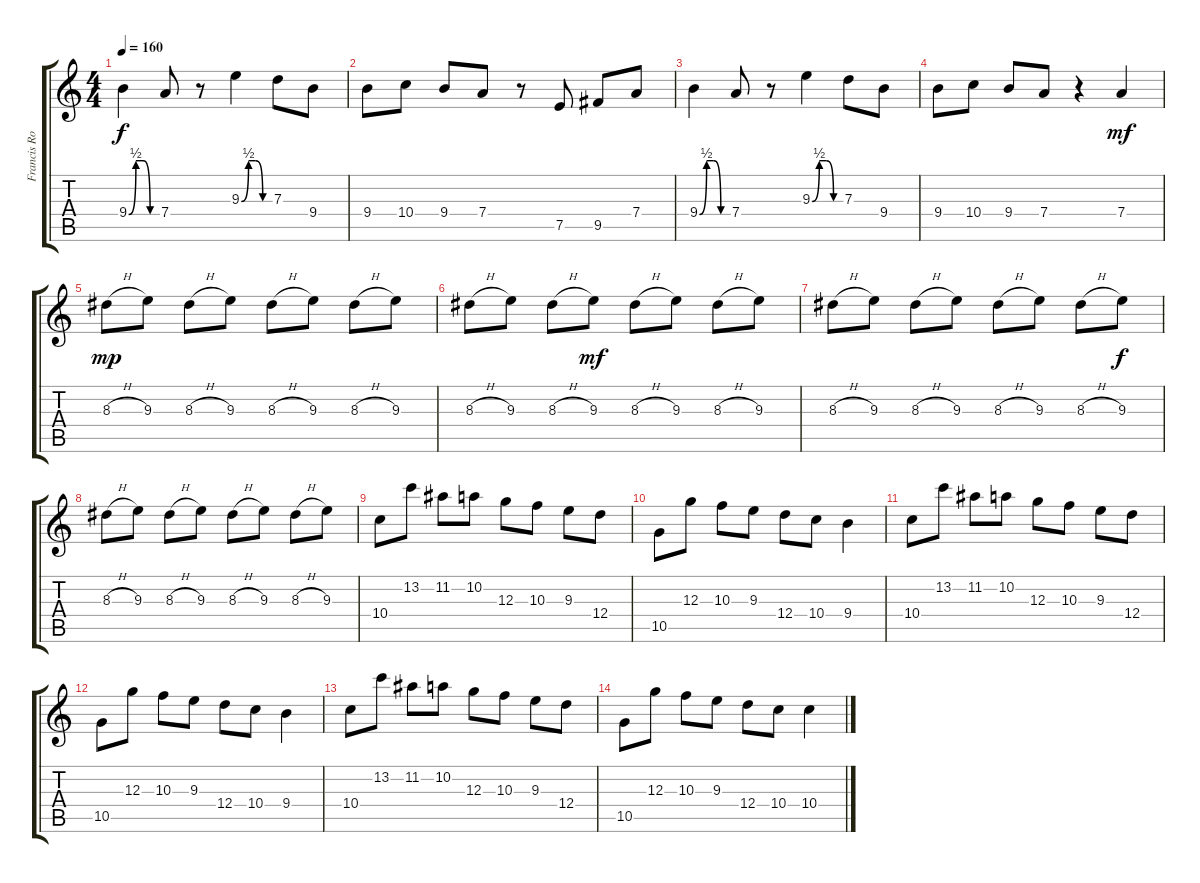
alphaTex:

\track ("Francis Rossi" "Francis Ro") {instrument overdrivenguitar}
\staff {score tabs}
\tuning (E4 B3 G3 D3 A2 E2) {hide}
\ts (4 4)
\tempo 160
\clef g2
\ks c
9.4{be (custom 0 0 15 2 30 2 45 0 60 0)}.4{dy f} 7.4.8 r.8 9.3{be (custom 0 0 15 2 30 2 45 0 60 0)}.4 7.3.8 9.4.8 |
9.4.8 10.4.8 9.4.8 7.4.8 r.8 7.5.8 9.5.8 7.4.8 |
9.4{be (custom 0 0 15 2 30 2 45 0 60 0)}.4 7.4.8 r.8 9.3{be (custom 0 0 15 2 30 2 45 0 60 0)}.4 7.3.8 9.4.8 |
9.4.8 10.4.8 9.4.8 7.4.8 r.4 7.4.4{dy mf} |
8.3{h}.8{dy mp} 9.3.8 8.3{h}.8 9.3.8 8.3{h}.8 9.3.8 8.3{h}.8 9.3.8 |
8.3{h}.8 9.3.8 8.3{h}.8 9.3.8{dy mf} 8.3{h}.8 9.3.8 8.3{h}.8 9.3.8 |
8.3{h}.8 9.3.8 8.3{h}.8 9.3.8 8.3{h}.8 9.3.8 8.3{h}.8 9.3.8{dy f} |
8.3{h}.8 9.3.8 8.3{h}.8 9.3.8 8.3{h}.8 9.3.8 8.3{h}.8 9.3.8 |
10.4.8 13.2.8 11.2.8 10.2.8 12.3.8 10.3.8 9.3.8 12.4.8 |
10.5.8 12.3.8 10.3.8 9.3.8 12.4.8 10.4.8 9.4.4 |
10.4.8 13.2.8 11.2.8 10.2.8 12.3.8 10.3.8 9.3.8 12.4.8 |
10.5.8 12.3.8 10.3.8 9.3.8 12.4.8 10.4.8 9.4.4 |
10.4.8 13.2.8 11.2.8 10.2.8 12.3.8 10.3.8 9.3.8 12.4.8 |
10.5.8 12.3.8 10.3.8 9.3.8 12.4.8 10.4.8 10.4.4
